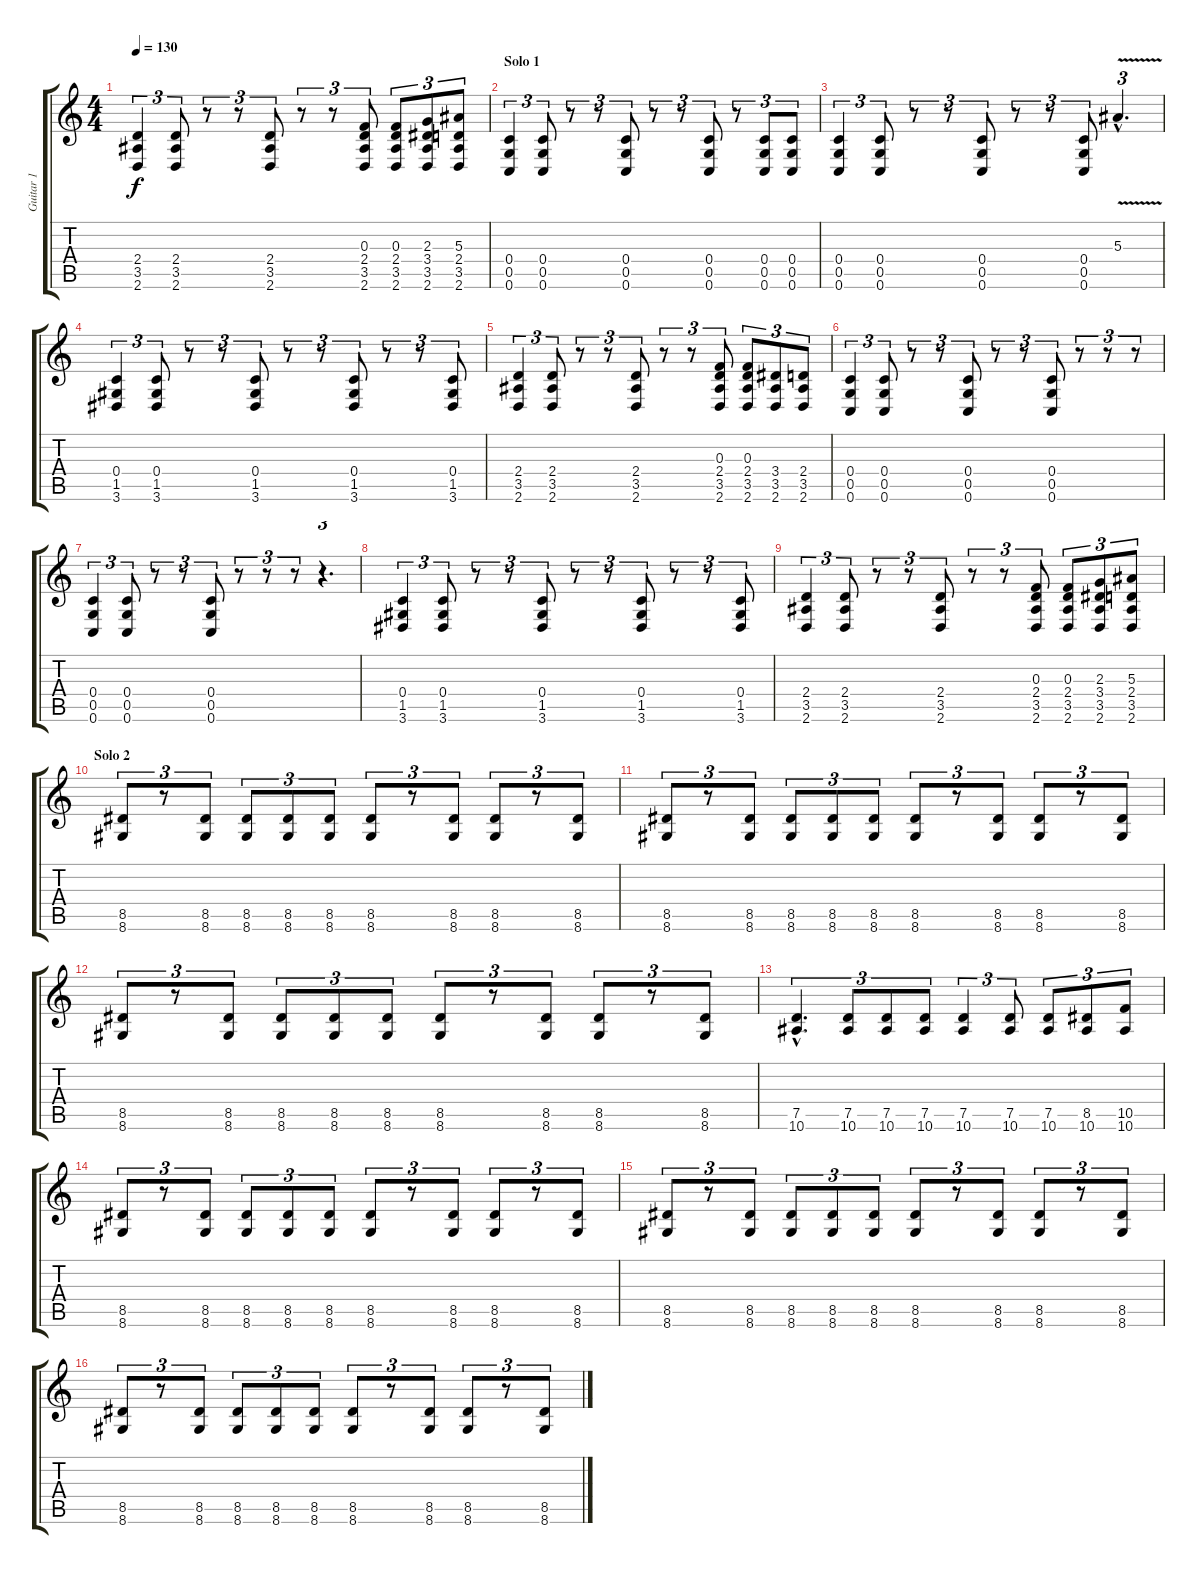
\track ("Guitar 1" "Guitar 1") {instrument distortionguitar}
\staff {score tabs}
\tuning (D4 A3 F3 C3 G2 C2) {hide}
\ts (4 4)
\tempo 130
\clef g2
\ks c
(2.4 3.5 2.6).4{tu (3 2) dy f} (2.4 3.5 2.6).8{tu (3 2)} r.8{tu (3 2)} r.8{tu (3 2)} (2.4 3.5 2.6).8{tu (3 2)} r.8{tu (3 2)} r.8{tu (3 2)} (0.3 2.4 3.5 2.6).8{tu (3 2)} (0.3 2.4 3.5 2.6).8{tu (3 2)} (2.3 3.4 3.5 2.6).8{tu (3 2)} (5.3 2.4 3.5 2.6).8{tu (3 2)} |
\section ("" "Solo 1")
(0.4 0.5 0.6).4{tu (3 2)} (0.4 0.5 0.6).8{tu (3 2)} r.8{tu (3 2)} r.8{tu (3 2)} (0.4 0.5 0.6).8{tu (3 2)} r.8{tu (3 2)} r.8{tu (3 2)} (0.4 0.5 0.6).8{tu (3 2)} r.8{tu (3 2)} (0.4 0.5 0.6).8{tu (3 2)} (0.4 0.5 0.6).8{tu (3 2)} |
(0.4 0.5 0.6).4{tu (3 2)} (0.4 0.5 0.6).8{tu (3 2)} r.8{tu (3 2)} r.8{tu (3 2)} (0.4 0.5 0.6).8{tu (3 2)} r.8{tu (3 2)} r.8{tu (3 2)} (0.4 0.5 0.6).8{tu (3 2)} 5.3{v hac}.4{d tu (3 2) instrument guitarharmonics} |
(0.4 1.5 3.6).4{tu (3 2) instrument distortionguitar} (0.4 1.5 3.6).8{tu (3 2)} r.8{tu (3 2)} r.8{tu (3 2)} (0.4 1.5 3.6).8{tu (3 2)} r.8{tu (3 2)} r.8{tu (3 2)} (0.4 1.5 3.6).8{tu (3 2)} r.8{tu (3 2)} r.8{tu (3 2)} (0.4 1.5 3.6).8{tu (3 2)} |
(2.4 3.5 2.6).4{tu (3 2)} (2.4 3.5 2.6).8{tu (3 2)} r.8{tu (3 2)} r.8{tu (3 2)} (2.4 3.5 2.6).8{tu (3 2)} r.8{tu (3 2)} r.8{tu (3 2)} (0.3 2.4 3.5 2.6).8{tu (3 2)} (0.3 2.4 3.5 2.6).8{tu (3 2)} (3.4 3.5 2.6).8{tu (3 2)} (2.4 3.5 2.6).8{tu (3 2)} |
(0.4 0.5 0.6).4{tu (3 2)} (0.4 0.5 0.6).8{tu (3 2)} r.8{tu (3 2)} r.8{tu (3 2)} (0.4 0.5 0.6).8{tu (3 2)} r.8{tu (3 2)} r.8{tu (3 2)} (0.4 0.5 0.6).8{tu (3 2)} r.8{tu (3 2)} r.8{tu (3 2)} r.8{tu (3 2)} |
(0.4 0.5 0.6).4{tu (3 2)} (0.4 0.5 0.6).8{tu (3 2)} r.8{tu (3 2)} r.8{tu (3 2)} (0.4 0.5 0.6).8{tu (3 2)} r.8{tu (3 2)} r.8{tu (3 2)} r.8{tu (3 2)} r.4{d tu (3 2)} |
(0.4 1.5 3.6).4{tu (3 2) instrument distortionguitar} (0.4 1.5 3.6).8{tu (3 2)} r.8{tu (3 2)} r.8{tu (3 2)} (0.4 1.5 3.6).8{tu (3 2)} r.8{tu (3 2)} r.8{tu (3 2)} (0.4 1.5 3.6).8{tu (3 2)} r.8{tu (3 2)} r.8{tu (3 2)} (0.4 1.5 3.6).8{tu (3 2)} |
(2.4 3.5 2.6).4{tu (3 2)} (2.4 3.5 2.6).8{tu (3 2)} r.8{tu (3 2)} r.8{tu (3 2)} (2.4 3.5 2.6).8{tu (3 2)} r.8{tu (3 2)} r.8{tu (3 2)} (0.3 2.4 3.5 2.6).8{tu (3 2)} (0.3 2.4 3.5 2.6).8{tu (3 2)} (2.3 3.4 3.5 2.6).8{tu (3 2)} (5.3 2.4 3.5 2.6).8{tu (3 2)} |
\section ("" "Solo 2")
(8.5 8.6).8{tu (3 2)} r.8{tu (3 2)} (8.5 8.6).8{tu (3 2)} (8.5 8.6).8{tu (3 2)} (8.5 8.6).8{tu (3 2)} (8.5 8.6).8{tu (3 2)} (8.5 8.6).8{tu (3 2)} r.8{tu (3 2)} (8.5 8.6).8{tu (3 2)} (8.5 8.6).8{tu (3 2)} r.8{tu (3 2)} (8.5 8.6).8{tu (3 2)} |
(8.5 8.6).8{tu (3 2)} r.8{tu (3 2)} (8.5 8.6).8{tu (3 2)} (8.5 8.6).8{tu (3 2)} (8.5 8.6).8{tu (3 2)} (8.5 8.6).8{tu (3 2)} (8.5 8.6).8{tu (3 2)} r.8{tu (3 2)} (8.5 8.6).8{tu (3 2)} (8.5 8.6).8{tu (3 2)} r.8{tu (3 2)} (8.5 8.6).8{tu (3 2)} |
(8.5 8.6).8{tu (3 2)} r.8{tu (3 2)} (8.5 8.6).8{tu (3 2)} (8.5 8.6).8{tu (3 2)} (8.5 8.6).8{tu (3 2)} (8.5 8.6).8{tu (3 2)} (8.5 8.6).8{tu (3 2)} r.8{tu (3 2)} (8.5 8.6).8{tu (3 2)} (8.5 8.6).8{tu (3 2)} r.8{tu (3 2)} (8.5 8.6).8{tu (3 2)} |
(7.5{hac} 10.6{hac}).4{d tu (3 2)} (7.5 10.6).8{tu (3 2)} (7.5 10.6).8{tu (3 2)} (7.5 10.6).8{tu (3 2)} (7.5 10.6).4{tu (3 2)} (7.5 10.6).8{tu (3 2)} (7.5 10.6).8{tu (3 2)} (8.5 10.6).8{tu (3 2)} (10.5 10.6).8{tu (3 2)} |
(8.5 8.6).8{tu (3 2)} r.8{tu (3 2)} (8.5 8.6).8{tu (3 2)} (8.5 8.6).8{tu (3 2)} (8.5 8.6).8{tu (3 2)} (8.5 8.6).8{tu (3 2)} (8.5 8.6).8{tu (3 2)} r.8{tu (3 2)} (8.5 8.6).8{tu (3 2)} (8.5 8.6).8{tu (3 2)} r.8{tu (3 2)} (8.5 8.6).8{tu (3 2)} |
(8.5 8.6).8{tu (3 2)} r.8{tu (3 2)} (8.5 8.6).8{tu (3 2)} (8.5 8.6).8{tu (3 2)} (8.5 8.6).8{tu (3 2)} (8.5 8.6).8{tu (3 2)} (8.5 8.6).8{tu (3 2)} r.8{tu (3 2)} (8.5 8.6).8{tu (3 2)} (8.5 8.6).8{tu (3 2)} r.8{tu (3 2)} (8.5 8.6).8{tu (3 2)} |
(8.5 8.6).8{tu (3 2)} r.8{tu (3 2)} (8.5 8.6).8{tu (3 2)} (8.5 8.6).8{tu (3 2)} (8.5 8.6).8{tu (3 2)} (8.5 8.6).8{tu (3 2)} (8.5 8.6).8{tu (3 2)} r.8{tu (3 2)} (8.5 8.6).8{tu (3 2)} (8.5 8.6).8{tu (3 2)} r.8{tu (3 2)} (8.5 8.6).8{tu (3 2)}
